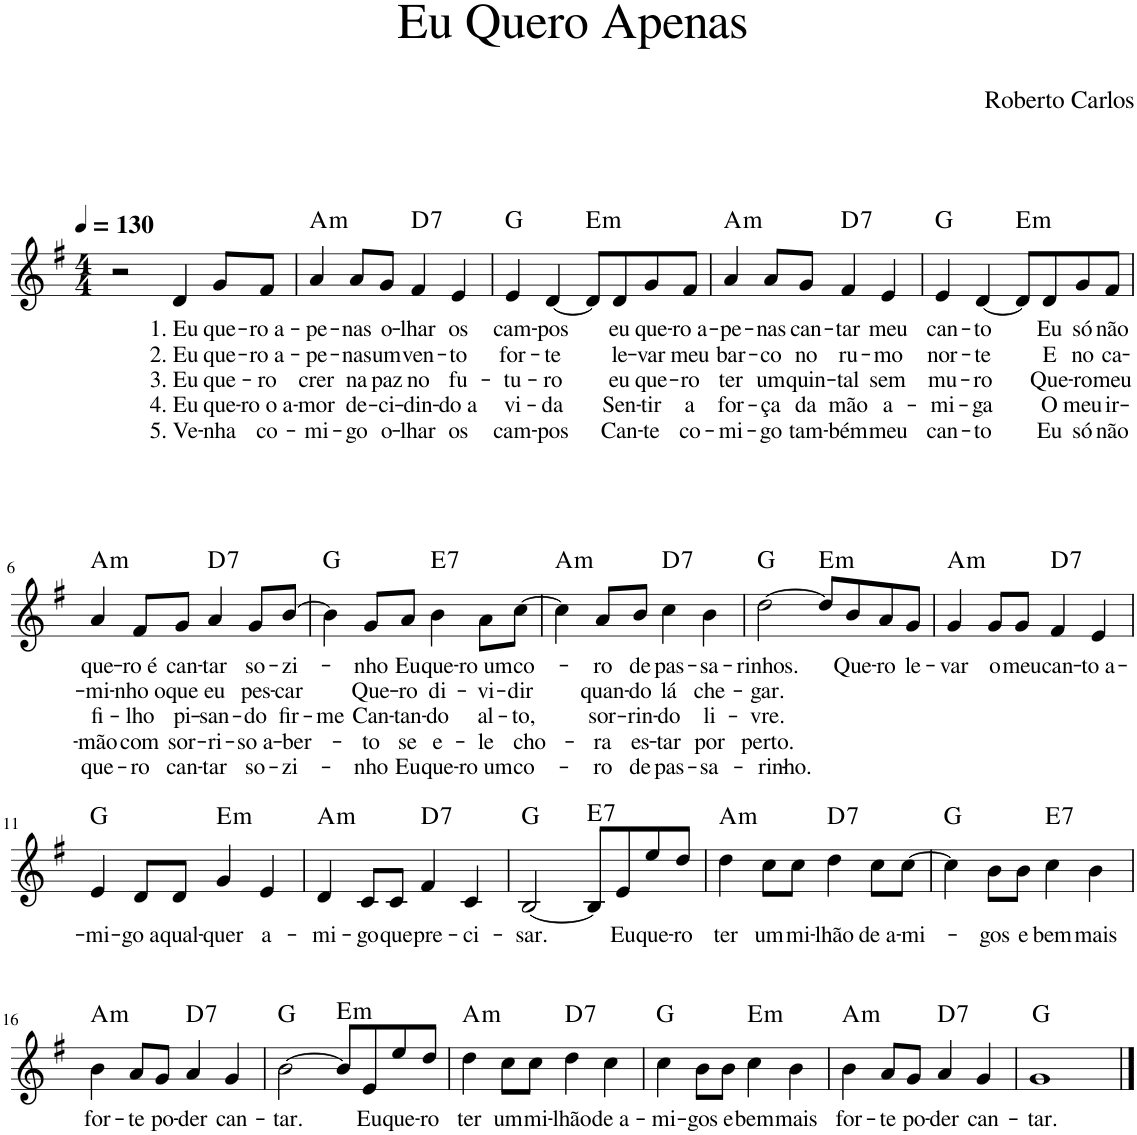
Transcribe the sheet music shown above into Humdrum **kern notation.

**kern	**text	**text	**text	**text	**text	**harte
*part1	*part1	*part1	*part1	*part1	*part1	*part1
*staff1	*staff1	*staff1	*staff1	*staff1	*staff1	*
*I"Voz	*	*	*	*	*	*
*I'Vo.	*	*	*	*	*	*
*clefG2	*	*	*	*	*	*
*k[f#]	*	*	*	*	*	*
*M4/4	*	*	*	*	*	*
*MM130	*	*	*	*	*	*
=1	=1	=1	=1	=1	=1	=1
2r	.	.	.	.	.	.
!	!LO:LY:b	!LO:LY:b	!LO:LY:b	!LO:LY:b	!LO:LY:b	!
4d/	1. Eu	2. Eu	3. Eu	4. Eu	5. Ve-	.
!	!LO:LY:b	!LO:LY:b	!LO:LY:b	!LO:LY:b	!LO:LY:b	!
8g/L	que-	que-	que-	que-	-nha	.
!	!LO:LY:b	!LO:LY:b	!LO:LY:b	!LO:LY:b	!LO:LY:b	!
8f#/J	-ro a-	-ro a-	-ro	-ro o a-	co-	.
=2	=2	=2	=2	=2	=2	=2
!	!LO:LY:b	!LO:LY:b	!LO:LY:b	!LO:LY:b	!LO:LY:b	!LO:H:kt=m
4a/	-pe-	-pe-	crer	-mor	-mi-	A:min
!	!LO:LY:b	!LO:LY:b	!LO:LY:b	!LO:LY:b	!LO:LY:b	!
8a/L	-nas	-nas	na	de-	-go	.
!	!LO:LY:b	!LO:LY:b	!LO:LY:b	!LO:LY:b	!LO:LY:b	!
8g/J	o-	um	paz	-ci-	o-	.
!	!LO:LY:b	!LO:LY:b	!LO:LY:b	!LO:LY:b	!LO:LY:b	!LO:H:kt=7
4f#/	-lhar	ven-	no	-din-	-lhar	D:7
!	!LO:LY:b	!LO:LY:b	!LO:LY:b	!LO:LY:b	!LO:LY:b	!
4e/	os	-to	fu-	-do a	os	.
=3	=3	=3	=3	=3	=3	=3
!	!LO:LY:b	!LO:LY:b	!LO:LY:b	!LO:LY:b	!LO:LY:b	!
4e/	cam-	for-	-tu-	vi-	cam-	G:maj
!	!LO:LY:b	!LO:LY:b	!LO:LY:b	!LO:LY:b	!LO:LY:b	!
[4d/	-pos	-te	-ro	-da	-pos	.
!	!	!	!	!	!	!LO:H:kt=m
8d/L]	.	.	.	.	.	E:min
!	!LO:LY:b	!LO:LY:b	!LO:LY:b	!LO:LY:b	!LO:LY:b	!
8d/	eu	le-	eu	Sen-	Can-	.
!	!LO:LY:b	!LO:LY:b	!LO:LY:b	!LO:LY:b	!LO:LY:b	!
8g/	que-	-var	que-	-tir	-te	.
!	!LO:LY:b	!LO:LY:b	!LO:LY:b	!LO:LY:b	!LO:LY:b	!
8f#/J	-ro a-	meu	-ro	a	co-	.
=4	=4	=4	=4	=4	=4	=4
!	!LO:LY:b	!LO:LY:b	!LO:LY:b	!LO:LY:b	!LO:LY:b	!LO:H:kt=m
4a/	-pe-	bar-	ter	for-	-mi-	A:min
!	!LO:LY:b	!LO:LY:b	!LO:LY:b	!LO:LY:b	!LO:LY:b	!
8a/L	-nas	-co	um	-ça	-go	.
!	!LO:LY:b	!LO:LY:b	!LO:LY:b	!LO:LY:b	!LO:LY:b	!
8g/J	can-	no	quin-	da	tam-	.
!	!LO:LY:b	!LO:LY:b	!LO:LY:b	!LO:LY:b	!LO:LY:b	!LO:H:kt=7
4f#/	-tar	ru-	-tal	mão	-bém	D:7
!	!LO:LY:b	!LO:LY:b	!LO:LY:b	!LO:LY:b	!LO:LY:b	!
4e/	meu	-mo	sem	a-	meu	.
=5	=5	=5	=5	=5	=5	=5
!	!LO:LY:b	!LO:LY:b	!LO:LY:b	!LO:LY:b	!LO:LY:b	!
4e/	can-	nor-	mu-	-mi-	can-	G:maj
!	!LO:LY:b	!LO:LY:b	!LO:LY:b	!LO:LY:b	!LO:LY:b	!
[4d/	-to	-te	-ro	-ga	-to	.
!	!	!	!	!	!	!LO:H:kt=m
8d/L]	.	.	.	.	.	E:min
!	!LO:LY:b	!LO:LY:b	!LO:LY:b	!LO:LY:b	!LO:LY:b	!
8d/	Eu	E	Que-	O	Eu	.
!	!LO:LY:b	!LO:LY:b	!LO:LY:b	!LO:LY:b	!LO:LY:b	!
8g/	só	no	-ro	meu	só	.
!	!LO:LY:b	!LO:LY:b	!LO:LY:b	!LO:LY:b	!LO:LY:b	!
8f#/J	não	ca-	meu	ir-	não	.
!!LO:LB:g=z
=6	=6	=6	=6	=6	=6	=6
!	!LO:LY:b	!LO:LY:b	!LO:LY:b	!LO:LY:b	!LO:LY:b	!LO:H:kt=m
4a/	que-	-mi-	fi-	-mão	que-	A:min
!	!LO:LY:b	!LO:LY:b	!LO:LY:b	!LO:LY:b	!LO:LY:b	!
8f#/L	-ro é	-nho o	-lho	com	-ro	.
!	!LO:LY:b	!LO:LY:b	!LO:LY:b	!LO:LY:b	!LO:LY:b	!
8g/J	can-	que	pi-	sor-	can-	.
!	!LO:LY:b	!LO:LY:b	!LO:LY:b	!LO:LY:b	!LO:LY:b	!LO:H:kt=7
4a/	-tar	eu	-san-	-ri-	-tar	D:7
!	!LO:LY:b	!LO:LY:b	!LO:LY:b	!LO:LY:b	!LO:LY:b	!
8g/L	so-	pes-	-do	-so a-	so-	.
!	!LO:LY:b	!LO:LY:b	!LO:LY:b	!LO:LY:b	!LO:LY:b	!
[8b/J	-zi-	-car	fir-	-ber-	-zi-	.
=7	=7	=7	=7	=7	=7	=7
!	!	!	!LO:LY:b	!	!	!
4b\]	.	.	-me	.	.	G:maj
!	!LO:LY:b	!LO:LY:b	!LO:LY:b	!LO:LY:b	!LO:LY:b	!
8g/L	-nho	Que-	Can-	-to	-nho	.
!	!LO:LY:b	!LO:LY:b	!LO:LY:b	!LO:LY:b	!LO:LY:b	!
8a/J	Eu	-ro	-tan-	se	Eu	.
!	!LO:LY:b	!LO:LY:b	!LO:LY:b	!LO:LY:b	!LO:LY:b	!LO:H:kt=7
4b\	que-	di-	-do	e-	que-	E:7
!	!LO:LY:b	!LO:LY:b	!LO:LY:b	!LO:LY:b	!LO:LY:b	!
8a\L	-ro um	-vi-	al-	-le	-ro um	.
!	!LO:LY:b	!LO:LY:b	!LO:LY:b	!LO:LY:b	!LO:LY:b	!
[8cc\J	co-	-dir	-to,	cho-	co-	.
=8	=8	=8	=8	=8	=8	=8
!	!	!	!	!	!	!LO:H:kt=m
4cc\]	.	.	.	.	.	A:min
!	!LO:LY:b	!LO:LY:b	!LO:LY:b	!LO:LY:b	!LO:LY:b	!
8a/L	-ro	quan-	sor-	-ra	-ro	.
!	!LO:LY:b	!LO:LY:b	!LO:LY:b	!LO:LY:b	!LO:LY:b	!
8b/J	de	-do	-rin-	es-	de	.
!	!LO:LY:b	!LO:LY:b	!LO:LY:b	!LO:LY:b	!LO:LY:b	!LO:H:kt=7
4cc\	pas-	lá	-do	-tar	pas-	D:7
!	!LO:LY:b	!LO:LY:b	!LO:LY:b	!LO:LY:b	!LO:LY:b	!
4b\	-sa-	che-	li-	por	-sa-	.
=9	=9	=9	=9	=9	=9	=9
!	!LO:LY:b	!LO:LY:b	!LO:LY:b	!LO:LY:b	!LO:LY:b	!
[2dd\	-rinhos.	-gar.	-vre.	perto.	-rinho.-	G:maj
!	!	!	!	!	!	!LO:H:kt=m
8dd/L]	.	.	.	.	.	E:min
!	!LO:LY:b	!	!	!	!	!
8b/	Que-	.	.	.	.	.
!	!LO:LY:b	!	!	!	!	!
8a/	-ro	.	.	.	.	.
!	!LO:LY:b	!	!	!	!	!
8g/J	le-	.	.	.	.	.
=10	=10	=10	=10	=10	=10	=10
!	!LO:LY:b	!	!	!	!	!LO:H:kt=m
4g/	-var	.	.	.	.	A:min
!	!LO:LY:b	!	!	!	!	!
8g/L	o	.	.	.	.	.
!	!LO:LY:b	!	!	!	!	!
8g/J	meu	.	.	.	.	.
!	!LO:LY:b	!	!	!	!	!LO:H:kt=7
4f#/	can-	.	.	.	.	D:7
!	!LO:LY:b	!	!	!	!	!
4e/	-to a-	.	.	.	.	.
!!LO:LB:g=z
=11	=11	=11	=11	=11	=11	=11
!	!LO:LY:b	!	!	!	!	!
4e/	-mi-	.	.	.	.	G:maj
!	!LO:LY:b	!	!	!	!	!
8d/L	-go a	.	.	.	.	.
!	!LO:LY:b	!	!	!	!	!
8d/J	qual-	.	.	.	.	.
!	!LO:LY:b	!	!	!	!	!LO:H:kt=m
4g/	-quer	.	.	.	.	E:min
!	!LO:LY:b	!	!	!	!	!
4e/	a-	.	.	.	.	.
=12	=12	=12	=12	=12	=12	=12
!	!LO:LY:b	!	!	!	!	!LO:H:kt=m
4d/	-mi-	.	.	.	.	A:min
!	!LO:LY:b	!	!	!	!	!
8c/L	-go	.	.	.	.	.
!	!LO:LY:b	!	!	!	!	!
8c/J	que	.	.	.	.	.
!	!LO:LY:b	!	!	!	!	!LO:H:kt=7
4f#/	pre-	.	.	.	.	D:7
!	!LO:LY:b	!	!	!	!	!
4c/	-ci-	.	.	.	.	.
=13	=13	=13	=13	=13	=13	=13
!	!LO:LY:b	!	!	!	!	!
[2B/	-sar.	.	.	.	.	G:maj
!	!	!	!	!	!	!LO:H:kt=7
8B/L]	.	.	.	.	.	E:7
!	!LO:LY:b	!	!	!	!	!
8e/	Eu	.	.	.	.	.
!	!LO:LY:b	!	!	!	!	!
8ee/	que-	.	.	.	.	.
!	!LO:LY:b	!	!	!	!	!
8dd/J	-ro	.	.	.	.	.
=14	=14	=14	=14	=14	=14	=14
!	!LO:LY:b	!	!	!	!	!LO:H:kt=m
4dd\	ter	.	.	.	.	A:min
!	!LO:LY:b	!	!	!	!	!
8cc\L	um	.	.	.	.	.
!	!LO:LY:b	!	!	!	!	!
8cc\J	mi-	.	.	.	.	.
!	!LO:LY:b	!	!	!	!	!LO:H:kt=7
4dd\	-lhão	.	.	.	.	D:7
!	!LO:LY:b	!	!	!	!	!
8cc\L	de a-	.	.	.	.	.
!	!LO:LY:b	!	!	!	!	!
[8cc\J	-mi-	.	.	.	.	.
=15	=15	=15	=15	=15	=15	=15
4cc\]	.	.	.	.	.	G:maj
!	!LO:LY:b	!	!	!	!	!
8b\L	-gos	.	.	.	.	.
!	!LO:LY:b	!	!	!	!	!
8b\J	e	.	.	.	.	.
!	!LO:LY:b	!	!	!	!	!LO:H:kt=7
4cc\	bem	.	.	.	.	E:7
!	!LO:LY:b	!	!	!	!	!
4b\	mais	.	.	.	.	.
!!LO:LB:g=z
=16	=16	=16	=16	=16	=16	=16
!	!LO:LY:b	!	!	!	!	!LO:H:kt=m
4b\	for-	.	.	.	.	A:min
!	!LO:LY:b	!	!	!	!	!
8a/L	-te	.	.	.	.	.
!	!LO:LY:b	!	!	!	!	!
8g/J	po-	.	.	.	.	.
!	!LO:LY:b	!	!	!	!	!LO:H:kt=7
4a/	-der	.	.	.	.	D:7
!	!LO:LY:b	!	!	!	!	!
4g/	can-	.	.	.	.	.
=17	=17	=17	=17	=17	=17	=17
!	!LO:LY:b	!	!	!	!	!
[2b\	-tar.	.	.	.	.	G:maj
!	!	!	!	!	!	!LO:H:kt=m
8b/L]	.	.	.	.	.	E:min
!	!LO:LY:b	!	!	!	!	!
8e/	Eu	.	.	.	.	.
!	!LO:LY:b	!	!	!	!	!
8ee/	que-	.	.	.	.	.
!	!LO:LY:b	!	!	!	!	!
8dd/J	-ro	.	.	.	.	.
=18	=18	=18	=18	=18	=18	=18
!	!LO:LY:b	!	!	!	!	!LO:H:kt=m
4dd\	ter	.	.	.	.	A:min
!	!LO:LY:b	!	!	!	!	!
8cc\L	um	.	.	.	.	.
!	!LO:LY:b	!	!	!	!	!
8cc\J	mi-	.	.	.	.	.
!	!LO:LY:b	!	!	!	!	!LO:H:kt=7
4dd\	-lhão	.	.	.	.	D:7
!	!LO:LY:b	!	!	!	!	!
4cc\	de a-	.	.	.	.	.
=19	=19	=19	=19	=19	=19	=19
!	!LO:LY:b	!	!	!	!	!
4cc\	-mi-	.	.	.	.	G:maj
!	!LO:LY:b	!	!	!	!	!
8b\L	-gos	.	.	.	.	.
!	!LO:LY:b	!	!	!	!	!
8b\J	e	.	.	.	.	.
!	!LO:LY:b	!	!	!	!	!LO:H:kt=m
4cc\	bem	.	.	.	.	E:min
!	!LO:LY:b	!	!	!	!	!
4b\	mais	.	.	.	.	.
=20	=20	=20	=20	=20	=20	=20
!	!LO:LY:b	!	!	!	!	!LO:H:kt=m
4b\	for-	.	.	.	.	A:min
!	!LO:LY:b	!	!	!	!	!
8a/L	-te	.	.	.	.	.
!	!LO:LY:b	!	!	!	!	!
8g/J	po-	.	.	.	.	.
!	!LO:LY:b	!	!	!	!	!LO:H:kt=7
4a/	-der	.	.	.	.	D:7
!	!LO:LY:b	!	!	!	!	!
4g/	can-	.	.	.	.	.
=21	=21	=21	=21	=21	=21	=21
!	!LO:LY:b	!	!	!	!	!
1g	-tar.	.	.	.	.	G:maj
==	==	==	==	==	==	==
*-	*-	*-	*-	*-	*-	*-
